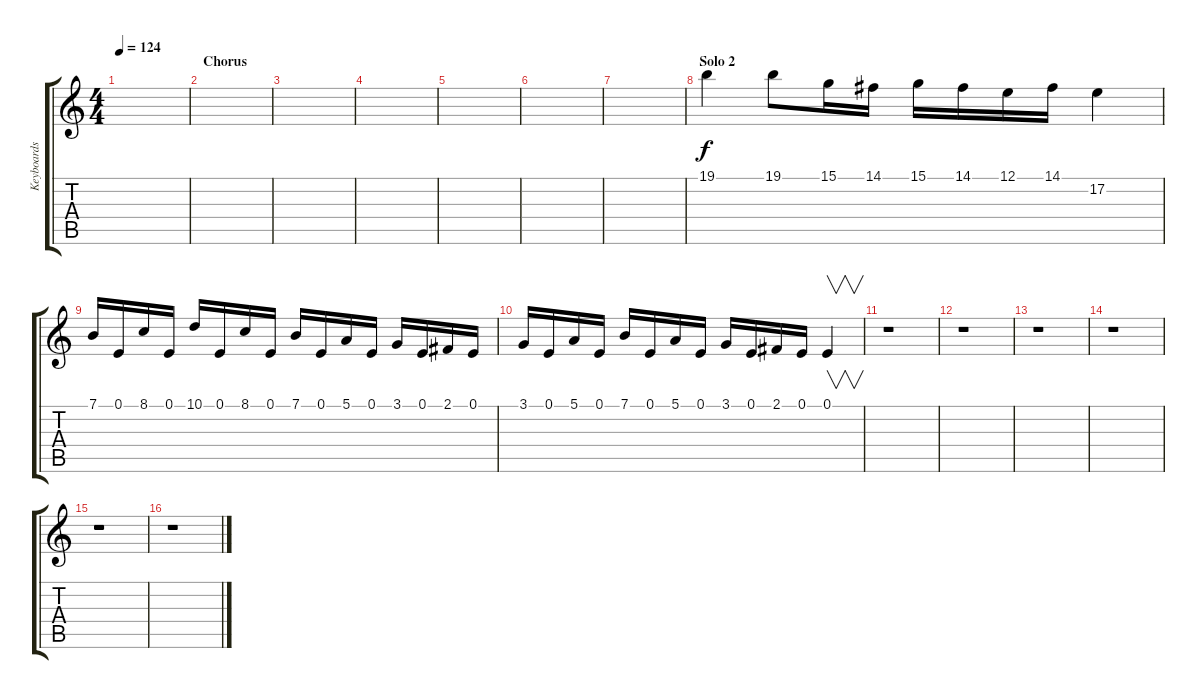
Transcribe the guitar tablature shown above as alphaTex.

\track ("Keyboards" "Keyboards") {instrument stringensemble1}
\staff {score tabs}
\tuning (E4 B3 G3 D3 A2 E2) {hide}
\ts (4 4)
\tempo 124
\clef g2
\ks c
|
\section ("" "Chorus")
|
|
|
|
\section ("" "")
|
|
\section ("" "Solo 2")
19.1.4{volume 12 instrument drawbarorgan} 19.1.8 15.1.16 14.1.16 15.1.16 14.1.16 12.1.16 14.1.16 17.2.4 |
7.1.16 0.1.16 8.1.16 0.1.16 10.1.16 0.1.16 8.1.16 0.1.16 7.1.16 0.1.16 5.1.16 0.1.16 3.1.16 0.1.16 2.1.16 0.1.16 |
3.1.16 0.1.16 5.1.16 0.1.16 7.1.16 0.1.16 5.1.16 0.1.16 3.1.16 0.1.16 2.1.16 0.1.16 0.1.4{v} |
r.1 |
r.1 |
r.1 |
r.1 |
r.1 |
r.1
